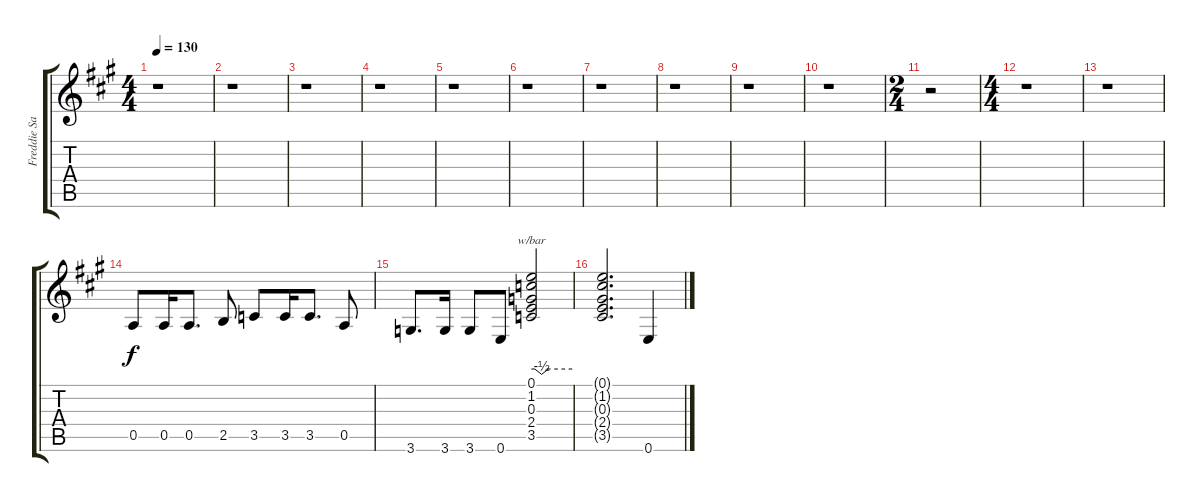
\track ("Freddie Salem Guitar II" "Freddie Sa") {instrument electricguitarclean}
\staff {score tabs}
\tuning (E4 B3 G3 D3 A2 E2) {hide}
\ts (4 4)
\tempo 130
\clef g2
\ks f#minor
r.1{dy f} |
r.1 |
r.1 |
r.1 |
r.1 |
r.1 |
r.1 |
r.1 |
r.1 |
r.1 |
\ts (2 4)
r.2 |
\ts (4 4)
r.1 |
r.1 |
0.5.8 0.5.16 0.5.8{d} 2.5.8 3.5.8 3.5.16 3.5.8{d} 0.5.8 |
3.6.8{d} 3.6.16 3.6.8 0.6.8 (0.1 1.2 0.3 2.4 3.5).2{tbe (custom default 0 0 5 0 15 -2 25 0 60 0) volume 10 instrument distortionguitar} |
(0.1{t} 1.2{t} 0.3{t} 2.4{t} 3.5{t}).2{d} 0.6.4{instrument electricguitarclean}
